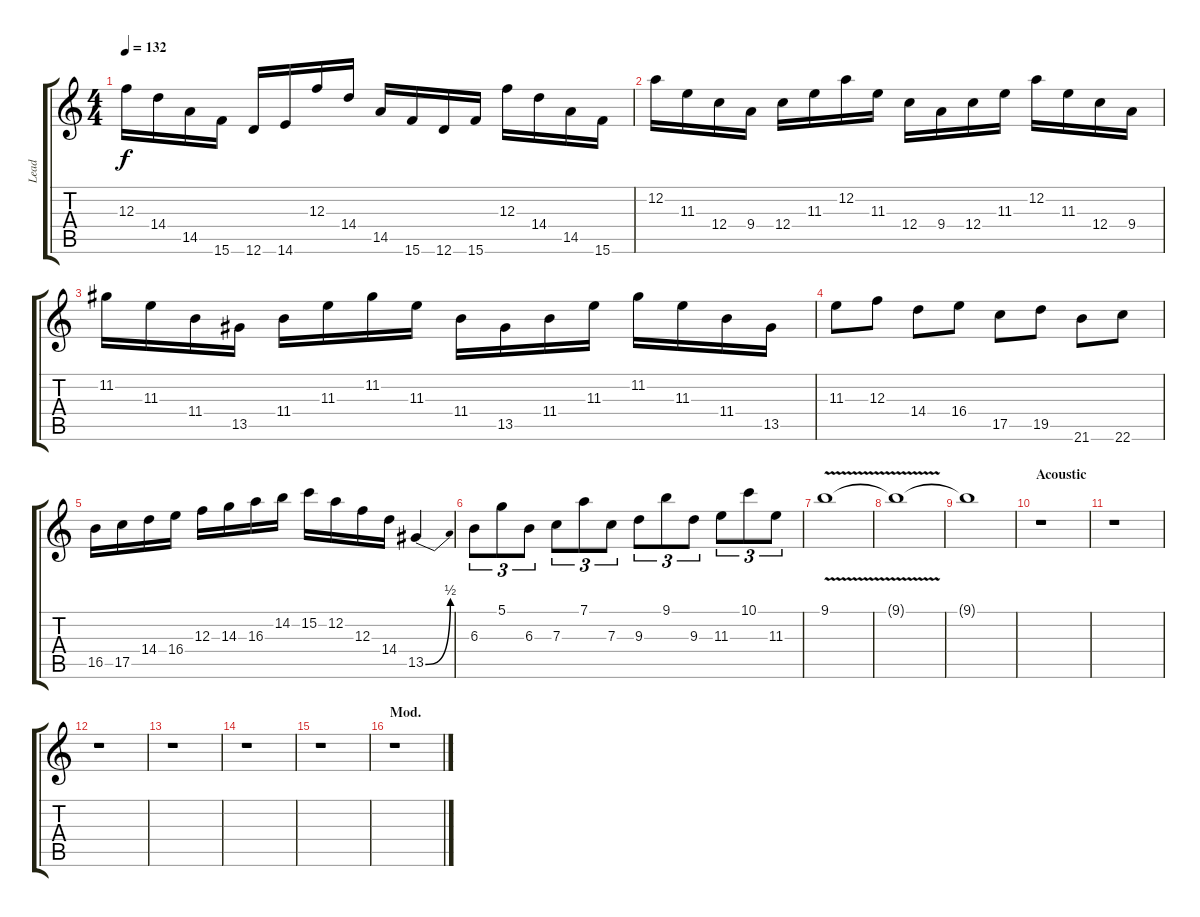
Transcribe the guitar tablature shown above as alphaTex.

\track ("Lead" "Lead") {instrument distortionguitar}
\staff {score tabs}
\tuning (D4 A3 F3 C3 G2 D2) {hide}
\ts (4 4)
\tempo 132
\clef g2
\ks c
12.3.16{dy f} 14.4.16 14.5.16 15.6.16 12.6.16 14.6.16 12.3.16 14.4.16 14.5.16 15.6.16 12.6.16 15.6.16 12.3.16 14.4.16 14.5.16 15.6.16 |
12.2.16 11.3.16 12.4.16 9.4.16 12.4.16 11.3.16 12.2.16 11.3.16 12.4.16 9.4.16 12.4.16 11.3.16 12.2.16 11.3.16 12.4.16 9.4.16 |
11.2.16 11.3.16 11.4.16 13.5.16 11.4.16 11.3.16 11.2.16 11.3.16 11.4.16 13.5.16 11.4.16 11.3.16 11.2.16 11.3.16 11.4.16 13.5.16 |
11.3.8 12.3.8 14.4.8 16.4.8 17.5.8 19.5.8 21.6.8 22.6.8 |
16.5.16 17.5.16 14.4.16 16.4.16 12.3.16 14.3.16 16.3.16 14.2.16 15.2.16 12.2.16 12.3.16 14.4.16 13.5{be (bend 0 0 60 2)}.4 |
6.3.8{tu (3 2)} 5.1.8{tu (3 2)} 6.3.8{tu (3 2)} 7.3.8{tu (3 2)} 7.1.8{tu (3 2)} 7.3.8{tu (3 2)} 9.3.8{tu (3 2)} 9.1.8{tu (3 2)} 9.3.8{tu (3 2)} 11.3.8{tu (3 2)} 10.1.8{tu (3 2)} 11.3.8{tu (3 2)} |
9.1{v}.1 |
9.1{t}.1 |
9.1{t}.1 |
\section ("" "Acoustic")
r.1 |
r.1 |
r.1 |
r.1 |
r.1 |
r.1 |
\section ("" "Mod.")
r.1
